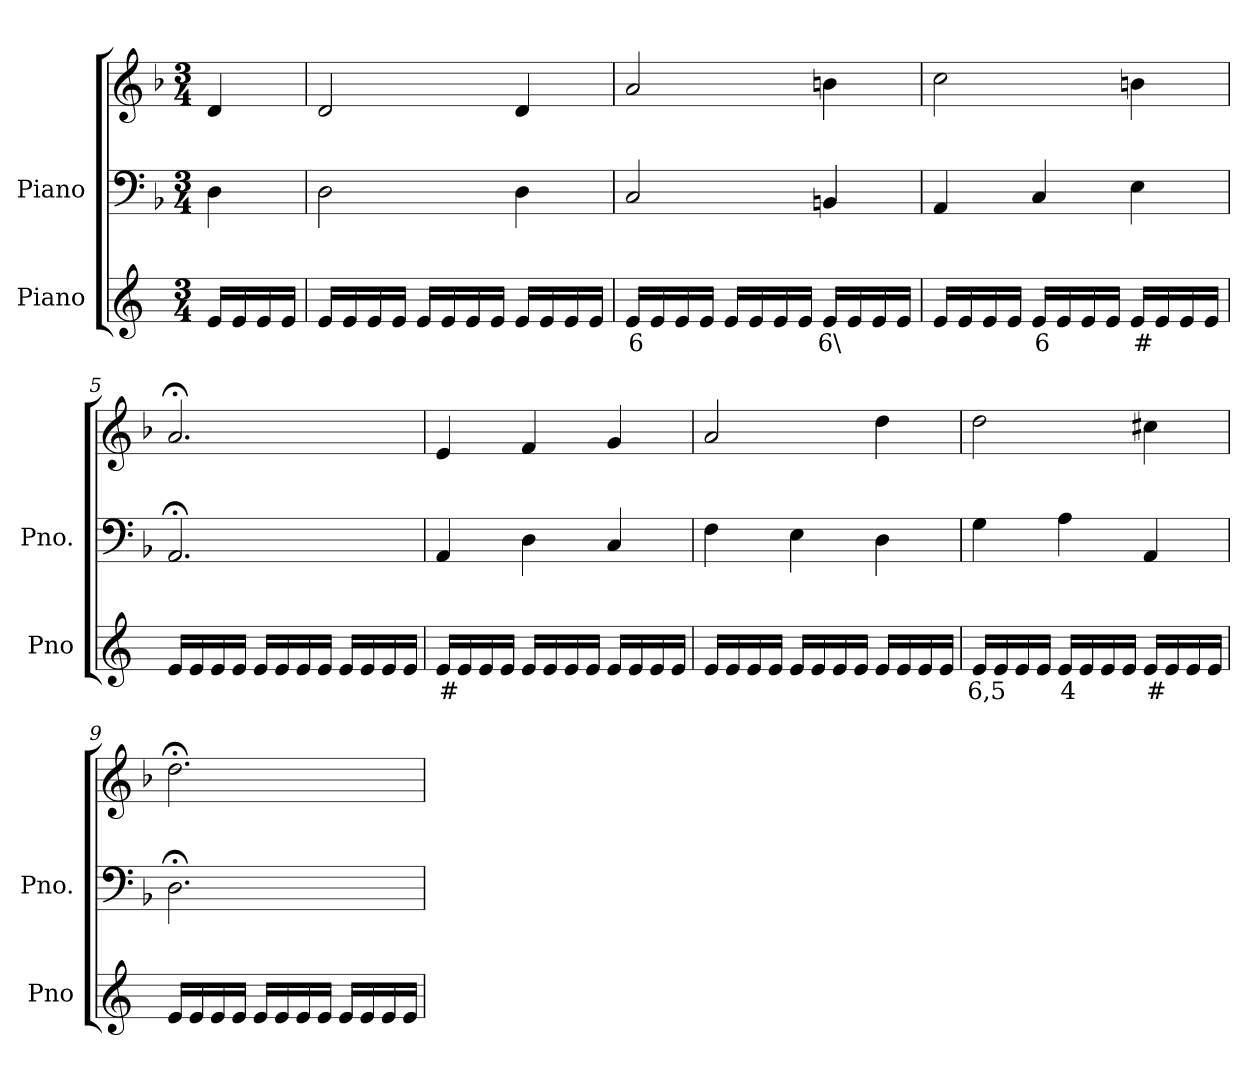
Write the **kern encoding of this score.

**kern	**text	**kern	**kern
*part2	*part2	*part1	*part1
*staff3	*staff3	*staff2	*staff1
*I"Piano	*	*I"Piano	*
*I'Pno	*	*I'Pno.	*
*clefG2	*	*clefF4	*clefG2
*k[]	*	*k[b-]	*k[b-]
*M3/4	*	*M3/4	*M3/4
=1	=1	=1	=1
16e/LL	.	4D\	4d/
16e/	.	.	.
16e/	.	.	.
16e/JJ	.	.	.
=2	=2	=2	=2
16e/LL	.	2D\	2d/
16e/	.	.	.
16e/	.	.	.
16e/JJ	.	.	.
16e/LL	.	.	.
16e/	.	.	.
16e/	.	.	.
16e/JJ	.	.	.
16e/LL	.	4D\	4d/
16e/	.	.	.
16e/	.	.	.
16e/JJ	.	.	.
=3	=3	=3	=3
!	!LO:LY:b	!	!
16e/LL	6	2C/	2a/
16e/	.	.	.
16e/	.	.	.
16e/JJ	.	.	.
16e/LL	.	.	.
16e/	.	.	.
16e/	.	.	.
16e/JJ	.	.	.
!	!LO:LY:b	!	!
16e/LL	6\	4BBn/	4bn\
16e/	.	.	.
16e/	.	.	.
16e/JJ	.	.	.
=4	=4	=4	=4
16e/LL	.	4AA/	2cc\
16e/	.	.	.
16e/	.	.	.
16e/JJ	.	.	.
!	!LO:LY:b	!	!
16e/LL	6	4C/	.
16e/	.	.	.
16e/	.	.	.
16e/JJ	.	.	.
!	!LO:LY:b	!	!
16e/LL	#	4E\	4bn\
16e/	.	.	.
16e/	.	.	.
16e/JJ	.	.	.
=5	=5	=5	=5
16e/LL	.	2.AA;</	2.a;</
16e/	.	.	.
16e/	.	.	.
16e/JJ	.	.	.
16e/LL	.	.	.
16e/	.	.	.
16e/	.	.	.
16e/JJ	.	.	.
16e/LL	.	.	.
16e/	.	.	.
16e/	.	.	.
16e/JJ	.	.	.
=6	=6	=6	=6
!	!LO:LY:b	!	!
16e/LL	#	4AA/	4e/
16e/	.	.	.
16e/	.	.	.
16e/JJ	.	.	.
16e/LL	.	4D\	4f/
16e/	.	.	.
16e/	.	.	.
16e/JJ	.	.	.
16e/LL	.	4C/	4g/
16e/	.	.	.
16e/	.	.	.
16e/JJ	.	.	.
=7	=7	=7	=7
16e/LL	.	4F\	2a/
16e/	.	.	.
16e/	.	.	.
16e/JJ	.	.	.
!	!LO:LY:b	!	!
16e/LL	_	4E\	.
16e/	.	.	.
16e/	.	.	.
16e/JJ	.	.	.
16e/LL	.	4D\	4dd\
16e/	.	.	.
16e/	.	.	.
16e/JJ	.	.	.
=8	=8	=8	=8
!	!LO:LY:b	!	!
16e/LL	6,5	4G\	2dd\
16e/	.	.	.
16e/	.	.	.
16e/JJ	.	.	.
!	!LO:LY:b	!	!
16e/LL	4	4A\	.
16e/	.	.	.
16e/	.	.	.
16e/JJ	.	.	.
!	!LO:LY:b	!	!
16e/LL	#	4AA/	4cc#X\
16e/	.	.	.
16e/	.	.	.
16e/JJ	.	.	.
=9	=9	=9	=9
16e/LL	.	2.D;<\	2.dd;<\
16e/	.	.	.
16e/	.	.	.
16e/JJ	.	.	.
16e/LL	.	.	.
16e/	.	.	.
16e/	.	.	.
16e/JJ	.	.	.
16e/LL	.	.	.
16e/	.	.	.
16e/	.	.	.
16e/JJ	.	.	.
=	=	=	=
*-	*-	*-	*-
